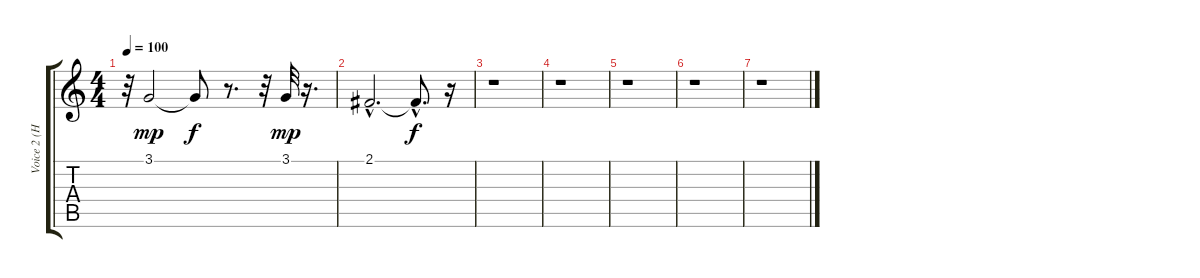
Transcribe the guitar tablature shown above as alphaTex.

\track ("Voice 2 (Harmony) " "Voice 2 (H") {instrument electricpiano1}
\staff {score tabs}
\tuning (E4 B3 G3 D3 A2 E2) {hide}
\ts (4 4)
\tempo 100
\clef g2
\ks c
r.32{dy mp} 3.1.2 3.1{t}.8{dy f} r.8{d} r.32 3.1.32{dy mp} r.16{d} |
2.1{hac}.2{d} 2.1{hac t}.8{d dy f} r.16 |
r.1 |
r.1 |
r.1 |
r.1 |
r.1
